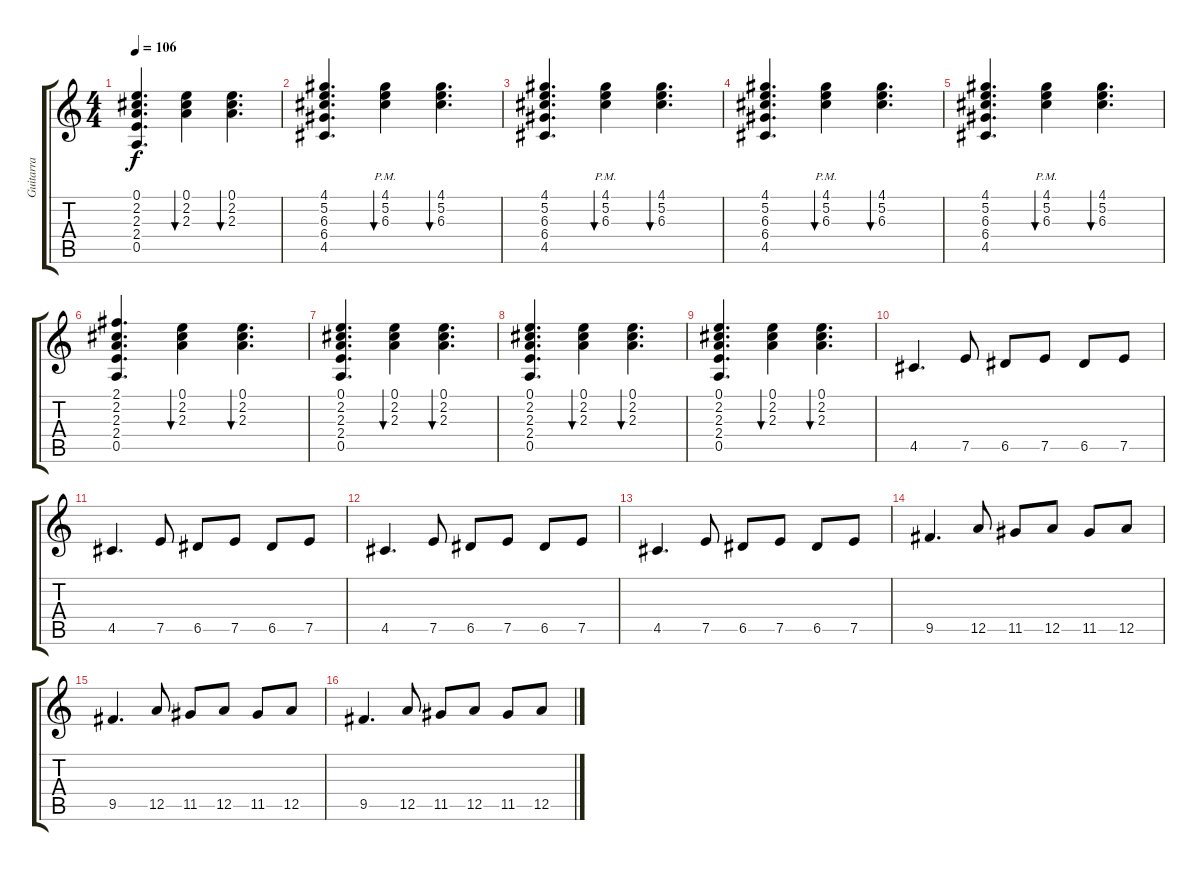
\track ("Guitarra" "Guitarra") {solo instrument overdrivenguitar}
\staff {score tabs}
\tuning (E4 B3 G3 D3 A2 E2) {hide}
\ts (4 4)
\tempo 106
\clef g2
\ks c
(0.1 2.2 2.3 2.4 0.5).4{d dy f} (0.1 2.2 2.3).4{bu 240} (0.1 2.2 2.3).4{d bu 240} |
(4.1 5.2 6.3 6.4 4.5).4{d volume 10 instrument electricguitarclean} (4.1 5.2{pm} 6.3).4{bu 240} (4.1 5.2 6.3).4{d bu 240} |
(4.1 5.2 6.3 6.4 4.5).4{d} (4.1 5.2{pm} 6.3).4{bu 240} (4.1 5.2 6.3).4{d bu 240} |
(4.1 5.2 6.3 6.4 4.5).4{d} (4.1 5.2{pm} 6.3).4{bu 240} (4.1 5.2 6.3).4{d bu 240} |
(4.1 5.2 6.3 6.4 4.5).4{d} (4.1 5.2{pm} 6.3).4{bu 240} (4.1 5.2 6.3).4{d bu 240} |
(2.1 2.2 2.3 2.4 0.5).4{d} (0.1 2.2 2.3).4{bu 240} (0.1 2.2 2.3).4{d bu 240} |
(0.1 2.2 2.3 2.4 0.5).4{d} (0.1 2.2 2.3).4{bu 240} (0.1 2.2 2.3).4{d bu 240} |
(0.1 2.2 2.3 2.4 0.5).4{d} (0.1 2.2 2.3).4{bu 240} (0.1 2.2 2.3).4{d bu 240} |
(0.1 2.2 2.3 2.4 0.5).4{d} (0.1 2.2 2.3).4{bu 240} (0.1 2.2 2.3).4{d bu 240} |
4.5.4{d instrument overdrivenguitar} 7.5.8 6.5.8 7.5.8 6.5.8 7.5.8 |
4.5.4{d} 7.5.8 6.5.8 7.5.8 6.5.8 7.5.8 |
4.5.4{d} 7.5.8 6.5.8 7.5.8 6.5.8 7.5.8 |
4.5.4{d} 7.5.8 6.5.8 7.5.8 6.5.8 7.5.8 |
9.5.4{d} 12.5.8 11.5.8 12.5.8 11.5.8 12.5.8 |
9.5.4{d} 12.5.8 11.5.8 12.5.8 11.5.8 12.5.8 |
9.5.4{d} 12.5.8 11.5.8 12.5.8 11.5.8 12.5.8
